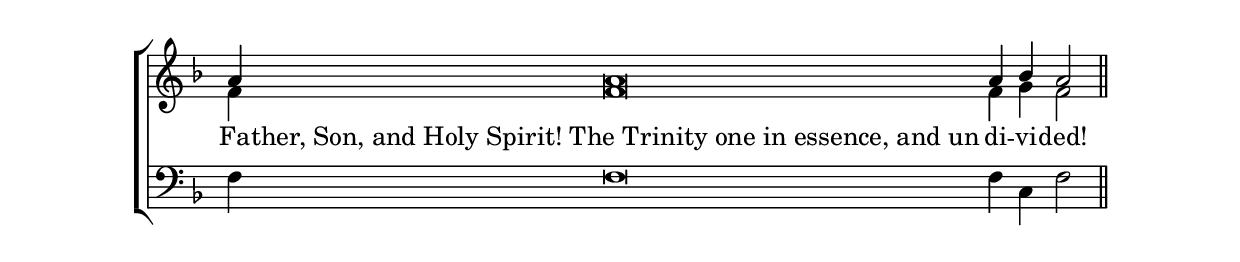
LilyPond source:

\include "global_include.ly"

sopranoVoice = \relative c'' {
  a4 a\breve a4 bf a2 \bar "||"
}

altoVoice = \relative c' {
  f4 f\breve f4 g f2 \bar "||"
}

tenorVoice = \relative c' {
}

bassVoice = \relative c {
  f4 f\breve f4 c f2 \bar "||"
}

words = \lyricmode {
  Fa -- "ther, Son, and Holy Spirit! The Trinity one in essence, and un" di --  vi -- ded!
}

\include "global_score.ly"
